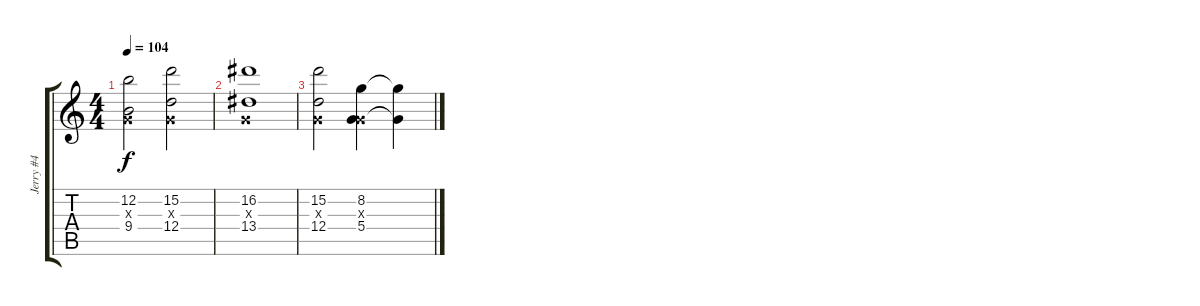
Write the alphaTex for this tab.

\track ("Jerry #4" "Jerry #4") {instrument distortionguitar}
\staff {score tabs}
\tuning (E4 B3 G3 D3 A2 D2) {hide}
\ts (4 4)
\tempo 104
\clef g2
\ks c
(12.2 0.3{x} 9.4).2{dy f} (15.2 0.3{x} 12.4).2 |
(16.2 0.3{x} 13.4).1 |
(15.2 0.3{x} 12.4).2 (8.2 0.3{x} 5.4).4 (8.2{t} 5.4{t}).4
